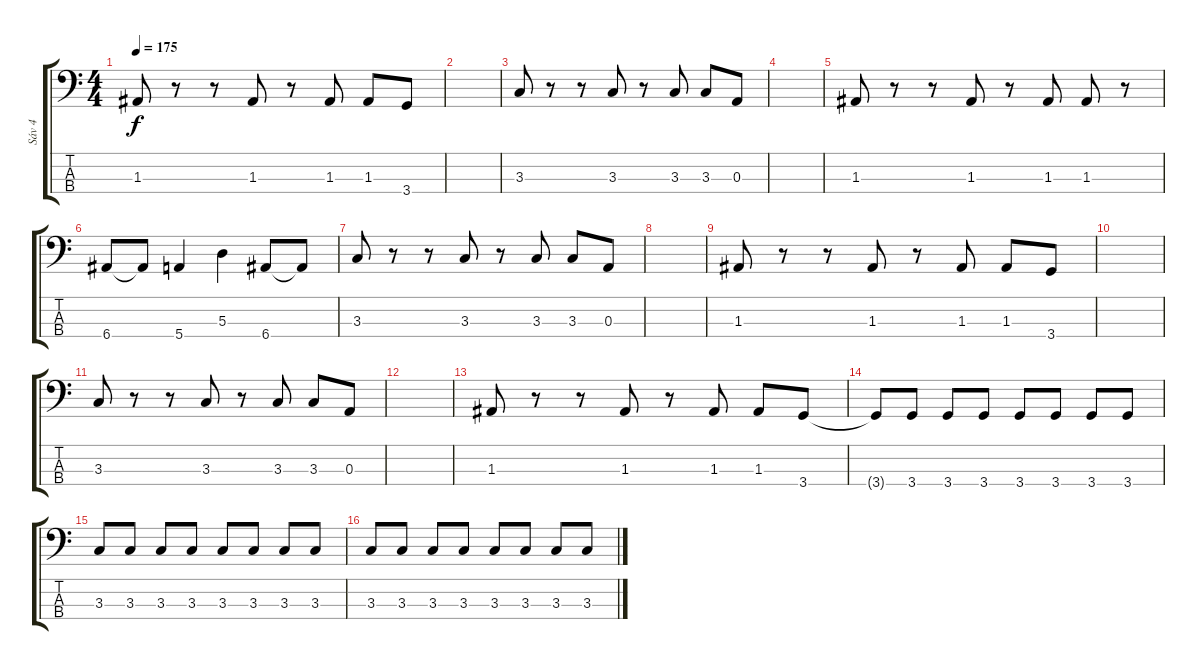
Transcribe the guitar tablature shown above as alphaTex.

\track ("Sáv 4" "Sáv 4") {instrument electricbassfinger}
\staff {score tabs}
\tuning (G2 D2 A1 E1) {hide}
\ts (4 4)
\tempo 175
\clef f4
\ks c
1.3.8{dy f} r.8 r.8 1.3.8 r.8 1.3.8 1.3.8 3.4.8 |
|
3.3.8 r.8 r.8 3.3.8 r.8 3.3.8 3.3.8 0.3.8 |
|
1.3.8 r.8 r.8 1.3.8 r.8 1.3.8 1.3.8 r.8 |
6.4.8 6.4{t}.8 5.4.4 5.3.4 6.4.8 6.4{t}.8 |
3.3.8 r.8 r.8 3.3.8 r.8 3.3.8 3.3.8 0.3.8 |
|
1.3.8 r.8 r.8 1.3.8 r.8 1.3.8 1.3.8 3.4.8 |
|
3.3.8 r.8 r.8 3.3.8 r.8 3.3.8 3.3.8 0.3.8 |
|
1.3.8 r.8 r.8 1.3.8 r.8 1.3.8 1.3.8 3.4.8 |
3.4{t}.8 3.4.8 3.4.8 3.4.8 3.4.8 3.4.8 3.4.8 3.4.8 |
3.3.8 3.3.8 3.3.8 3.3.8 3.3.8 3.3.8 3.3.8 3.3.8 |
3.3.8 3.3.8 3.3.8 3.3.8 3.3.8 3.3.8 3.3.8 3.3.8
